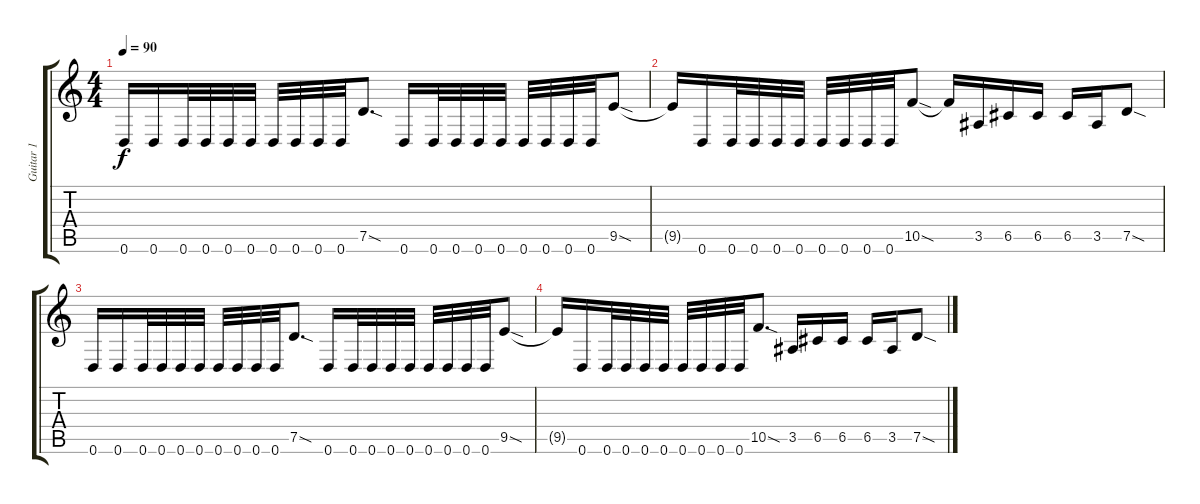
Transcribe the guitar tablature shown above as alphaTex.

\track ("Guitar 1" "Guitar 1") {instrument distortionguitar}
\staff {score tabs}
\tuning (D4 A3 F3 C3 G2 D2) {hide}
\ts (4 4)
\tempo 90
\clef g2
\ks c
0.6.16{dy f} 0.6.16 0.6.32 0.6.32 0.6.32 0.6.32 0.6.32 0.6.32 0.6.32 0.6.32 7.5{sod}.8{d} 0.6.16 0.6.32 0.6.32 0.6.32 0.6.32 0.6.32 0.6.32 0.6.32 0.6.32 9.5{sod}.8 |
9.5{t}.16 0.6.16 0.6.32 0.6.32 0.6.32 0.6.32 0.6.32 0.6.32 0.6.32 0.6.32 10.5{sod}.8 10.5{t}.16 3.5.16 6.5.16 6.5.16 6.5.16 3.5.16 7.5{sod}.8 |
0.6.16 0.6.16 0.6.32 0.6.32 0.6.32 0.6.32 0.6.32 0.6.32 0.6.32 0.6.32 7.5{sod}.8{d} 0.6.16 0.6.32 0.6.32 0.6.32 0.6.32 0.6.32 0.6.32 0.6.32 0.6.32 9.5{sod}.8 |
9.5{t}.16 0.6.16 0.6.32 0.6.32 0.6.32 0.6.32 0.6.32 0.6.32 0.6.32 0.6.32 10.5{sod}.8{d} 3.5.16 6.5.16 6.5.16 6.5.16 3.5.16 7.5{sod}.8
